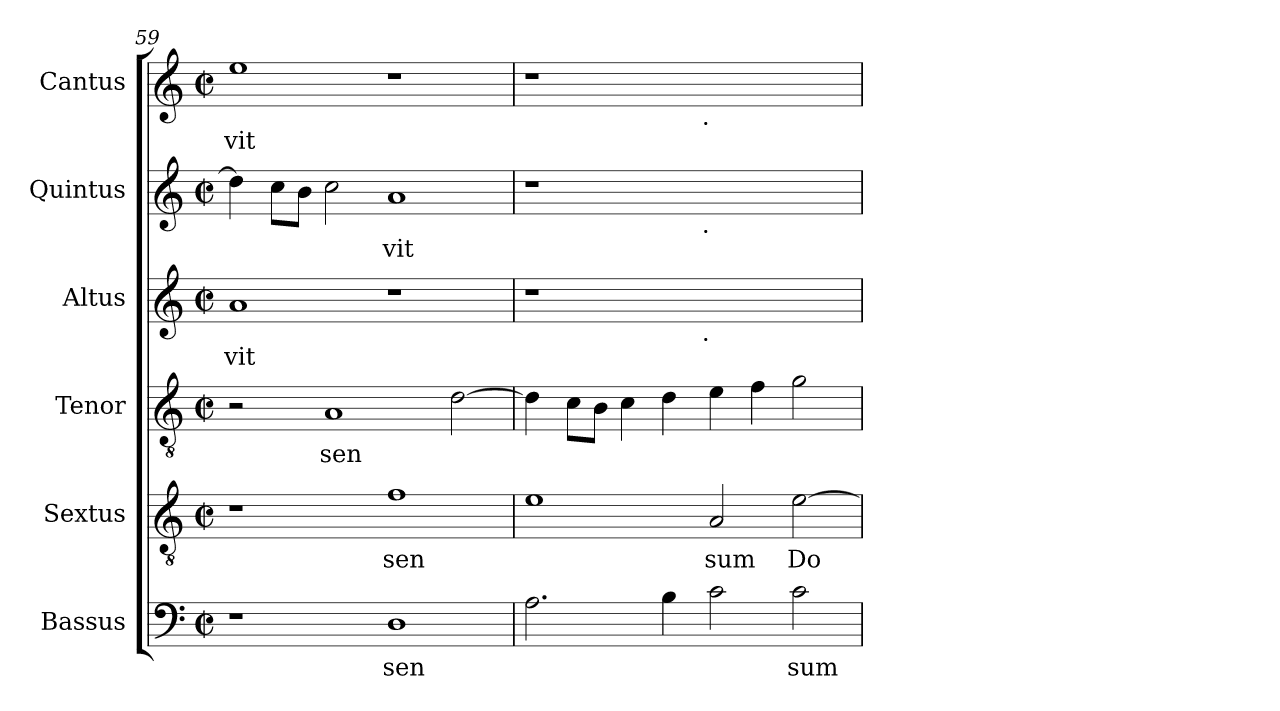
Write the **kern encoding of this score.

**kern	**text	**kern	**text	**kern	**text	**kern	**text	**kern	**text	**kern	**text
*part6	*part6	*part5	*part5	*part4	*part4	*part3	*part3	*part2	*part2	*part1	*part1
*staff6	*staff6	*staff5	*staff5	*staff4	*staff4	*staff3	*staff3	*staff2	*staff2	*staff1	*staff1
*I"Bassus	*	*I"Sextus	*	*I"Tenor	*	*I"Altus	*	*I"Quintus	*	*I"Cantus	*
!!LO:LB:g=z
*clefF4	*	*clefGv2	*	*clefGv2	*	*clefG2	*	*clefG2	*	*clefG2	*
*k[]	*	*k[]	*	*k[]	*	*k[]	*	*k[]	*	*k[]	*
*C:	*	*C:	*	*C:	*	*C:	*	*C:	*	*C:	*
*M2/2	*	*M2/2	*	*M2/2	*	*M2/2	*	*M2/2	*	*M2/2	*
*met(c|)	*	*met(c|)	*	*met(c|)	*	*met(c|)	*	*met(c|)	*	*met(c|)	*
=59	=59	=59	=59	=59	=59	=59	=59	=59	=59	=59	=59
!	!	!	!	!	!	!	!LO:LY:b:cj	!	!LO:LY:b:cj	!	!LO:LY:b:cj
1r	.	1r	.	2r	.	1a	vit	4dd\]	--	1ee	vit
!	!	!	!	!	!	!	!	!	!LO:LY:b:cj	!	!
.	.	.	.	.	.	.	.	8cc\L	--	.	.
!	!	!	!	!	!	!	!	!	!LO:LY:b:cj	!	!
.	.	.	.	.	.	.	.	8b\J	--	.	.
!	!	!	!	!	!LO:LY:b:cj	!	!	!	!LO:LY:b:cj	!	!
.	.	.	.	1A	sen	.	.	2cc\	--	.	.
!	!LO:LY:b:cj	!	!LO:LY:b:cj	!	!	!	!	!	!LO:LY:b:cj	!	!
1D	sen	1f	sen-	.	.	1r	.	1a	-vit	1r	.
!	!	!	!	!	!LO:LY:b:cj	!	!	!	!	!	!
.	.	.	.	[>2d\	.	.	.	.	.	.	.
=60	=60	=60	=60	=60	=60	=60	=60	=60	=60	=60	=60
!	!LO:LY:b:cj	!	!LO:LY:b:cj	!	!LO:LY:b:cj	!	!	!	!	!	!
*	*	*	*	*	*	*^	*	*^	*	*^	*
2.A\	.	1e	--	4d\]	.	1r	2ryy	.	1r	2ryy	.	1r	2ryy	.
!	!	!	!	!	!LO:LY:b:cj	!	!	!	!	!	!	!	!	!
.	.	.	.	8c\L	.	.	.	.	.	.	.	.	.	.
!	!	!	!	!	!LO:LY:b:cj	!	!	!	!	!	!	!	!	!
.	.	.	.	8B\J	.	.	.	.	.	.	.	.	.	.
!	!	!	!	!	!LO:LY:b:cj	!	!	!	!	!	!	!	!	!
.	.	.	.	4c\	.	.	4ryy	.	.	4ryy	.	.	4ryy	.
!	!LO:LY:b:cj	!	!	!	!LO:LY:b:cj	!	!	!	!	!	!	!	!	!
4B\	.	.	.	4d\	.	.	8...ryy	.	.	8...ryy	.	.	8...ryy	.
!	!	!	!	!	!	!	!	!	!	!	!	!	!LO:TX:b:t=.	!
!	!	!	!	!	!	!	!	!	!	!LO:TX:b:t=.	!	!	!	!
!	!	!	!	!	!	!	!LO:TX:b:t=.	!	!	!	!	!	!	!
.	.	.	.	.	.	.	1ryy	.	.	1ryy	.	.	1ryy	.
!	!LO:LY:b:cj	!	!LO:LY:b:cj	!	!LO:LY:b:cj	!	!	!	!	!	!	!	!	!
2c\	.	2A/	-sum	4e\	.	1ryy	.	.	1ryy	.	.	1ryy	.	.
!	!	!	!	!	!LO:LY:b:cj	!	!	!	!	!	!	!	!	!
.	.	.	.	4f\	.	.	.	.	.	.	.	.	.	.
!	!LO:LY:b:cj	!	!LO:LY:b:cj	!	!LO:LY:b:cj	!	!	!	!	!	!	!	!	!
2c\	sum	[>2e\	Do-	2g\	.	.	.	.	.	.	.	.	.	.
.	.	.	.	.	.	.	64ryy	.	.	64ryy	.	.	64ryy	.
*	*	*	*	*	*	*v	*v	*	*	*	*	*v	*v	*
*	*	*	*	*	*	*	*	*v	*v	*	*	*
=	=	=	=	=	=	=	=	=	=	=	=
*-	*-	*-	*-	*-	*-	*-	*-	*-	*-	*-	*-
